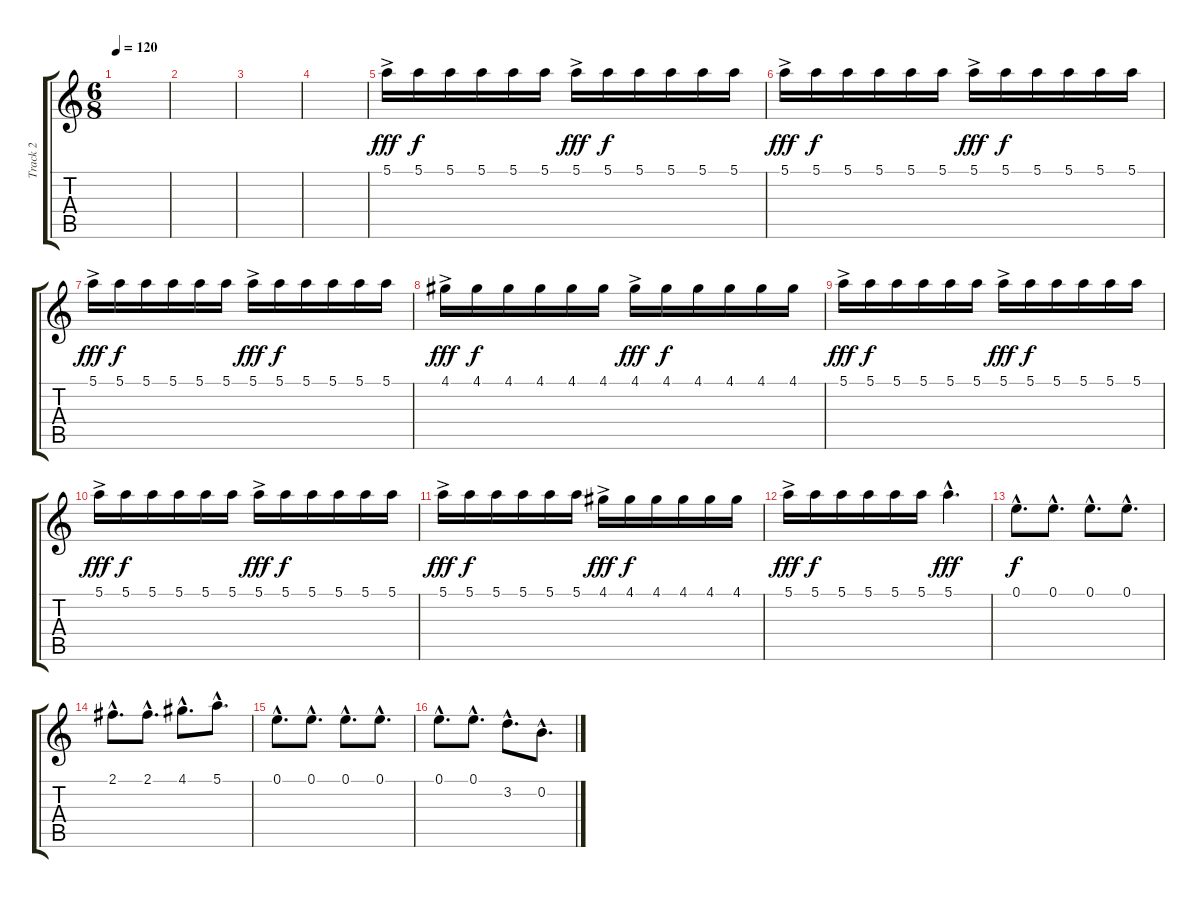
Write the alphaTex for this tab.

\track ("Track 2" "Track 2") {instrument acousticguitarnylon}
\staff {score tabs}
\tuning (E4 B3 G3 D3 A2 E2) {hide}
\ts (6 8)
\tempo 120
\clef g2
\ks c
|
|
|
|
5.1{ac}.16{dy fff volume 8} 5.1.16{dy f} 5.1.16 5.1.16 5.1.16 5.1.16 5.1{ac}.16{dy fff} 5.1.16{dy f} 5.1.16 5.1.16 5.1.16 5.1.16 |
5.1{ac}.16{dy fff} 5.1.16{dy f} 5.1.16 5.1.16 5.1.16 5.1.16 5.1{ac}.16{dy fff} 5.1.16{dy f} 5.1.16 5.1.16 5.1.16 5.1.16 |
5.1{ac}.16{dy fff} 5.1.16{dy f} 5.1.16 5.1.16 5.1.16 5.1.16 5.1{ac}.16{dy fff} 5.1.16{dy f} 5.1.16 5.1.16 5.1.16 5.1.16 |
4.1{ac}.16{dy fff} 4.1.16{dy f} 4.1.16 4.1.16 4.1.16 4.1.16 4.1{ac}.16{dy fff} 4.1.16{dy f} 4.1.16 4.1.16 4.1.16 4.1.16 |
5.1{ac}.16{dy fff} 5.1.16{dy f} 5.1.16 5.1.16 5.1.16 5.1.16 5.1{ac}.16{dy fff} 5.1.16{dy f} 5.1.16 5.1.16 5.1.16 5.1.16 |
5.1{ac}.16{dy fff} 5.1.16{dy f} 5.1.16 5.1.16 5.1.16 5.1.16 5.1{ac}.16{dy fff} 5.1.16{dy f} 5.1.16 5.1.16 5.1.16 5.1.16 |
5.1{ac}.16{dy fff} 5.1.16{dy f} 5.1.16 5.1.16 5.1.16 5.1.16 4.1{ac}.16{dy fff} 4.1.16{dy f} 4.1.16 4.1.16 4.1.16 4.1.16 |
5.1{ac}.16{dy fff} 5.1.16{dy f} 5.1.16 5.1.16 5.1.16 5.1.16 5.1{hac}.4{d dy fff} |
0.1{hac}.8{d dy f volume 16} 0.1{hac}.8{d} 0.1{hac}.8{d} 0.1{hac}.8{d} |
2.1{hac}.8{d} 2.1{hac}.8{d} 4.1{hac}.8{d} 5.1{hac}.8{d} |
0.1{hac}.8{d} 0.1{hac}.8{d} 0.1{hac}.8{d} 0.1{hac}.8{d} |
0.1{hac}.8{d} 0.1{hac}.8{d} 3.2{hac}.8{d} 0.2{hac}.8{d}
